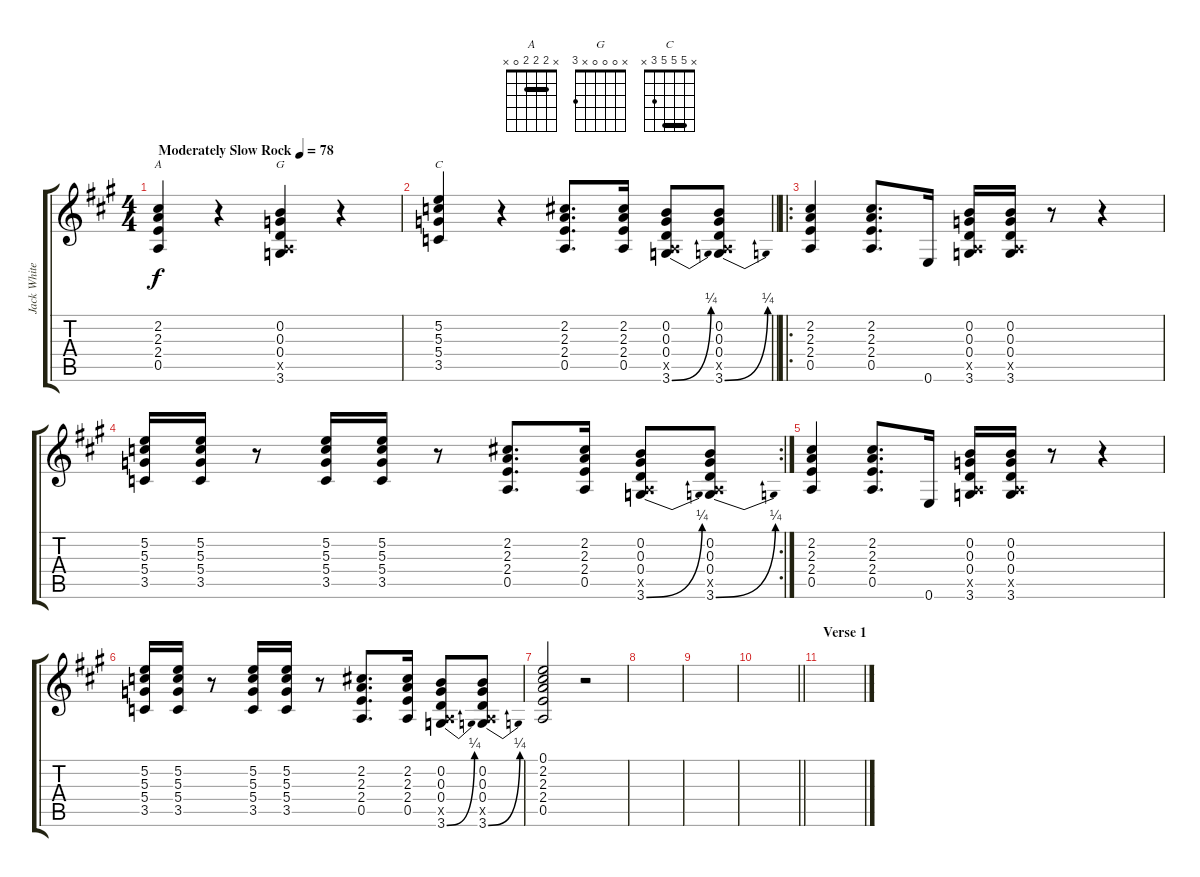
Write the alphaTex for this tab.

\track ("Jack White (Overdriven Guitar)" "Jack White") {instrument overdrivenguitar}
\staff {score tabs}
\tuning (E4 B3 G3 D3 A2 E2) {hide}
\chord ("A" x 2 2 2 0 x) {barre 2}
\chord ("G" x 0 0 0 x 3)
\chord ("C" x 5 5 5 3 x) {barre 5}
\ts (4 4)
\tempo (78 "Moderately Slow Rock")
\clef g2
\ks a
(2.2 2.3 2.4 0.5).4{ch "A" dy f instrument overdrivenguitar} r.4 (0.2 0.3 0.4 0.5{x} 3.6).4{ch "G"} r.4 |
\barLineRight lightlight
(5.2 5.3 5.4 3.5).4{ch "C"} r.4 (2.2 2.3 2.4 0.5).8{d} (2.2 2.3 2.4 0.5).16 (0.2 0.3 0.4 0.5{x} 3.6{be (bend 0 0 60 1)}).8 (0.2 0.3 0.4 0.5{x} 3.6{be (bend 0 0 60 1)}).8 |
\ro
(2.2 2.3 2.4 0.5).4 (2.2 2.3 2.4 0.5).8{d} 0.6.16 (0.2 0.3 0.4 0.5{x} 3.6).16 (0.2 0.3 0.4 0.5{x} 3.6).16 r.8 r.4 |
\rc 2
(5.2 5.3 5.4 3.5).16 (5.2 5.3 5.4 3.5).16 r.8 (5.2 5.3 5.4 3.5).16 (5.2 5.3 5.4 3.5).16 r.8 (2.2 2.3 2.4 0.5).8{d} (2.2 2.3 2.4 0.5).16 (0.2 0.3 0.4 0.5{x} 3.6{be (bend 0 0 60 1)}).8 (0.2 0.3 0.4 0.5{x} 3.6{be (bend 0 0 60 1)}).8 |
(2.2 2.3 2.4 0.5).4 (2.2 2.3 2.4 0.5).8{d} 0.6.16 (0.2 0.3 0.4 0.5{x} 3.6).16 (0.2 0.3 0.4 0.5{x} 3.6).16 r.8 r.4 |
(5.2 5.3 5.4 3.5).16 (5.2 5.3 5.4 3.5).16 r.8 (5.2 5.3 5.4 3.5).16 (5.2 5.3 5.4 3.5).16 r.8 (2.2 2.3 2.4 0.5).8{d} (2.2 2.3 2.4 0.5).16 (0.2 0.3 0.4 0.5{x} 3.6{be (bend 0 0 60 1)}).8 (0.2 0.3 0.4 0.5{x} 3.6{be (bend 0 0 60 1)}).8 |
(0.1 2.2 2.3 2.4 0.5).2{volume 0} r.2 |
|
|
\barLineRight lightlight
|
\section ("" "Verse 1")
